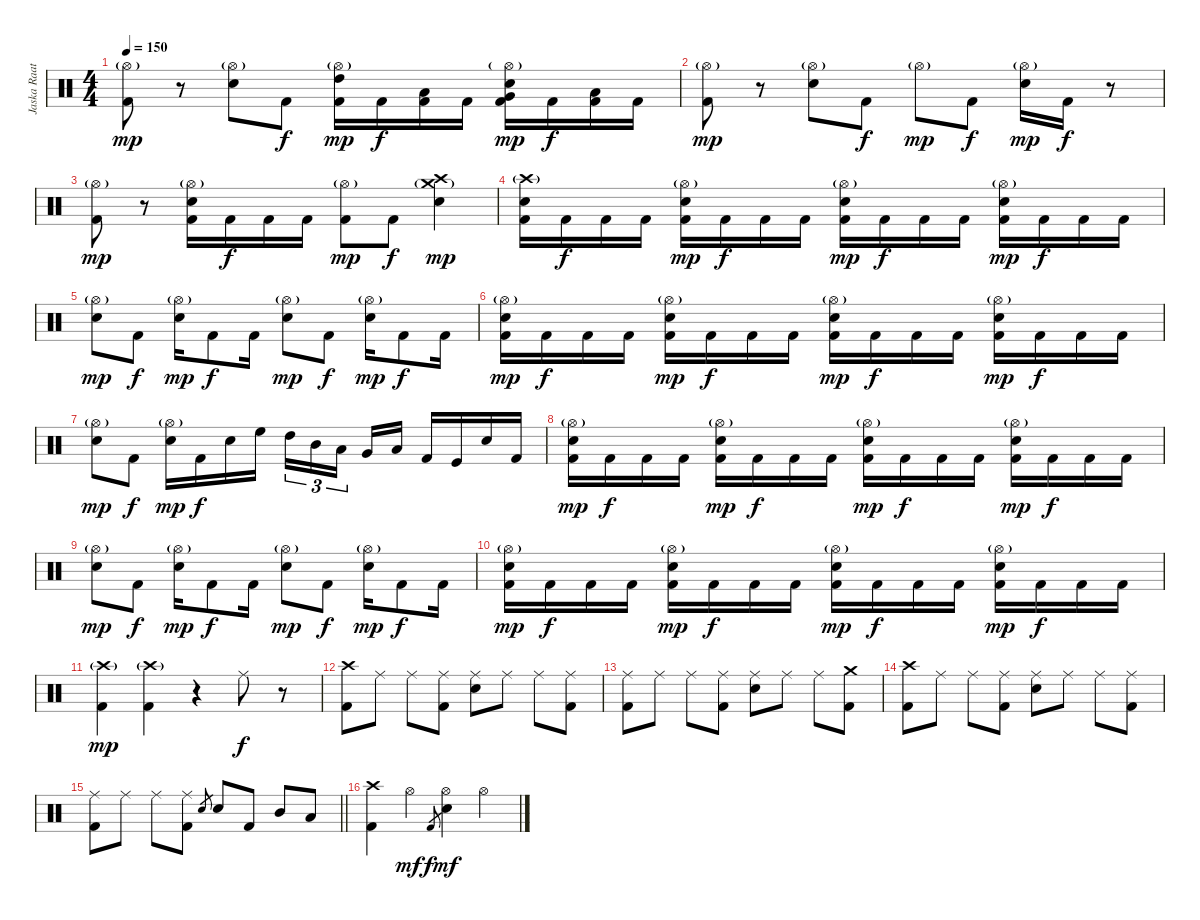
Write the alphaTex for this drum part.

\track ("Jaska Raatikainen" "Jaska Raat") {instrument percussion}
\staff {score}
\articulation defaults
\ts (4 4)
\tempo 150
\clef neutral
\ks c
("Hi-Hat (open)"{g} "Kick (hit) 2").8{dy mp} r.8 ("Hi-Hat (open)"{g} "Electric Snare (hit)").8 "Kick (hit) 2".8{dy f} ("Hi-Hat (open)"{g} "High Tom (hit)" "Kick (hit) 2").16{dy mp} "Kick (hit) 2".16{dy f} ("Low Tom (hit)" "Kick (hit) 2").16 "Kick (hit) 2".16 ("Hi-Hat (open)"{g} "Very Low Tom (hit)" "Electric Snare (hit)" "Kick (hit) 2").16{dy mp} "Kick (hit) 2".16{dy f} ("Low Floor Tom (hit)" "Kick (hit) 2").16 "Kick (hit) 2".16 |
("Hi-Hat (open)"{g} "Kick (hit) 2").8{dy mp} r.8 ("Hi-Hat (open)"{g} "Electric Snare (hit)").8 "Kick (hit) 2".8{dy f} "Hi-Hat (open)"{g}.8{dy mp} "Kick (hit) 2".8{dy f} ("Hi-Hat (open)"{g} "Electric Snare (hit)").16{dy mp} "Kick (hit) 2".16{dy f} r.8 |
("Hi-Hat (open)"{g} "Kick (hit) 2").8{dy mp} r.8 ("Hi-Hat (open)"{g} "Electric Snare (hit)" "Kick (hit) 2").16 "Kick (hit) 2".16{dy f} "Kick (hit) 2".16 "Kick (hit) 2".16 ("Hi-Hat (open)"{g} "Kick (hit) 2").8{dy mp} "Kick (hit) 2".8{dy f} ("Crash medium (hit)"{g} "Crash high (hit)" "Electric Snare (hit)").4{dy mp} |
("Crash high (hit)"{g} "Electric Snare (hit)" "Kick (hit) 2").16 "Kick (hit) 2".16{dy f} "Kick (hit) 2".16 "Kick (hit) 2".16 ("Hi-Hat (open)"{g} "Electric Snare (hit)" "Kick (hit) 2").16{dy mp} "Kick (hit) 2".16{dy f} "Kick (hit) 2".16 "Kick (hit) 2".16 ("Hi-Hat (open)"{g} "Electric Snare (hit)" "Kick (hit) 2").16{dy mp} "Kick (hit) 2".16{dy f} "Kick (hit) 2".16 "Kick (hit) 2".16 ("Hi-Hat (open)"{g} "Electric Snare (hit)" "Kick (hit) 2").16{dy mp} "Kick (hit) 2".16{dy f} "Kick (hit) 2".16 "Kick (hit) 2".16 |
("Hi-Hat (open)"{g} "Electric Snare (hit)").8{dy mp} "Kick (hit) 2".8{dy f} ("Hi-Hat (open)"{g} "Electric Snare (hit)").16{dy mp} "Kick (hit) 2".8{dy f} "Kick (hit) 2".16 ("Hi-Hat (open)"{g} "Electric Snare (hit)").8{dy mp} "Kick (hit) 2".8{dy f} ("Hi-Hat (open)"{g} "Electric Snare (hit)").16{dy mp} "Kick (hit) 2".8{dy f} "Kick (hit) 2".16 |
("Hi-Hat (open)"{g} "Electric Snare (hit)" "Kick (hit) 2").16{dy mp} "Kick (hit) 2".16{dy f} "Kick (hit) 2".16 "Kick (hit) 2".16 ("Hi-Hat (open)"{g} "Electric Snare (hit)" "Kick (hit) 2").16{dy mp} "Kick (hit) 2".16{dy f} "Kick (hit) 2".16 "Kick (hit) 2".16 ("Hi-Hat (open)"{g} "Electric Snare (hit)" "Kick (hit) 2").16{dy mp} "Kick (hit) 2".16{dy f} "Kick (hit) 2".16 "Kick (hit) 2".16 ("Hi-Hat (open)"{g} "Electric Snare (hit)" "Kick (hit) 2").16{dy mp} "Kick (hit) 2".16{dy f} "Kick (hit) 2".16 "Kick (hit) 2".16 |
("Hi-Hat (open)"{g} "Electric Snare (hit)").8{dy mp} "Kick (hit) 2".8{dy f} ("Hi-Hat (open)"{g} "Electric Snare (hit)").16{dy mp} "Kick (hit) 2".16{dy f} "Electric Snare (hit)".16 "High Floor Tom (hit)".16 "High Tom (hit)".16{tu (3 2)} "Mid Tom (hit)".16{tu (3 2)} "Low Tom (hit)".16{tu (3 2) beam splitsecondary} "Very Low Tom (hit)".16 "Low Floor Tom (hit)".16 "Kick (hit) 2".16 "Kick (hit)".16 "Electric Snare (hit)".16 "Kick (hit) 2".16 |
("Hi-Hat (open)"{g} "Electric Snare (hit)" "Kick (hit) 2").16{dy mp} "Kick (hit) 2".16{dy f} "Kick (hit) 2".16 "Kick (hit) 2".16 ("Hi-Hat (open)"{g} "Electric Snare (hit)" "Kick (hit) 2").16{dy mp} "Kick (hit) 2".16{dy f} "Kick (hit) 2".16 "Kick (hit) 2".16 ("Hi-Hat (open)"{g} "Electric Snare (hit)" "Kick (hit) 2").16{dy mp} "Kick (hit) 2".16{dy f} "Kick (hit) 2".16 "Kick (hit) 2".16 ("Hi-Hat (open)"{g} "Electric Snare (hit)" "Kick (hit) 2").16{dy mp} "Kick (hit) 2".16{dy f} "Kick (hit) 2".16 "Kick (hit) 2".16 |
("Hi-Hat (open)"{g} "Electric Snare (hit)").8{dy mp} "Kick (hit) 2".8{dy f} ("Hi-Hat (open)"{g} "Electric Snare (hit)").16{dy mp} "Kick (hit) 2".8{dy f} "Kick (hit) 2".16 ("Hi-Hat (open)"{g} "Electric Snare (hit)").8{dy mp} "Kick (hit) 2".8{dy f} ("Hi-Hat (open)"{g} "Electric Snare (hit)").16{dy mp} "Kick (hit) 2".8{dy f} "Kick (hit) 2".16 |
("Hi-Hat (open)"{g} "Electric Snare (hit)" "Kick (hit) 2").16{dy mp} "Kick (hit) 2".16{dy f} "Kick (hit) 2".16 "Kick (hit) 2".16 ("Hi-Hat (open)"{g} "Electric Snare (hit)" "Kick (hit) 2").16{dy mp} "Kick (hit) 2".16{dy f} "Kick (hit) 2".16 "Kick (hit) 2".16 ("Hi-Hat (open)"{g} "Electric Snare (hit)" "Kick (hit) 2").16{dy mp} "Kick (hit) 2".16{dy f} "Kick (hit) 2".16 "Kick (hit) 2".16 ("Hi-Hat (open)"{g} "Electric Snare (hit)" "Kick (hit) 2").16{dy mp} "Kick (hit) 2".16{dy f} "Kick (hit) 2".16 "Kick (hit) 2".16 |
("Crash high (hit)"{g} "Kick (hit) 2").4{dy mp} ("Crash high (hit)"{g} "Kick (hit) 2").4 r.4 "Ride (middle)".8{dy f} r.8 |
("Crash high (hit)" "Kick (hit) 2").8 "Ride (middle)".8 "Ride (middle)".8 ("Ride (middle)" "Kick (hit) 2").8 ("Ride (middle)" "Electric Snare (hit)").8 "Ride (middle)".8 "Ride (middle)".8 ("Ride (middle)" "Kick (hit) 2").8 |
("Ride (middle)" "Kick (hit) 2").8 "Ride (middle)".8 "Ride (middle)".8 ("Ride (middle)" "Kick (hit) 2").8 ("Ride (middle)" "Electric Snare (hit)").8 "Ride (middle)".8 "Ride (middle)".8 ("Crash medium (hit)" "Kick (hit) 2").8 |
("Crash high (hit)" "Kick (hit) 2").8 "Ride (middle)".8 "Ride (middle)".8 ("Ride (middle)" "Kick (hit) 2").8 ("Ride (middle)" "Electric Snare (hit)").8 "Ride (middle)".8 "Ride (middle)".8 ("Ride (middle)" "Kick (hit) 2").8 |
\barLineRight lightlight
("Ride (middle)" "Kick (hit) 2").8 "Ride (middle)".8 "Ride (middle)".8 ("Ride (middle)" "Kick (hit) 2").8 "Electric Snare (hit)".8{gr} "Electric Snare (hit)".8 "Kick (hit) 2".8 "Mid Tom (hit)".8 "Low Tom (hit)".8 |
("Crash high (hit)" "Kick (hit) 2").4 "Hi-Hat (open)".4{dy mf} "Kick (hit) 2".8{gr dy f} ("Hi-Hat (open)" "Electric Snare (hit)").4{dy mf} "Hi-Hat (open)".4
